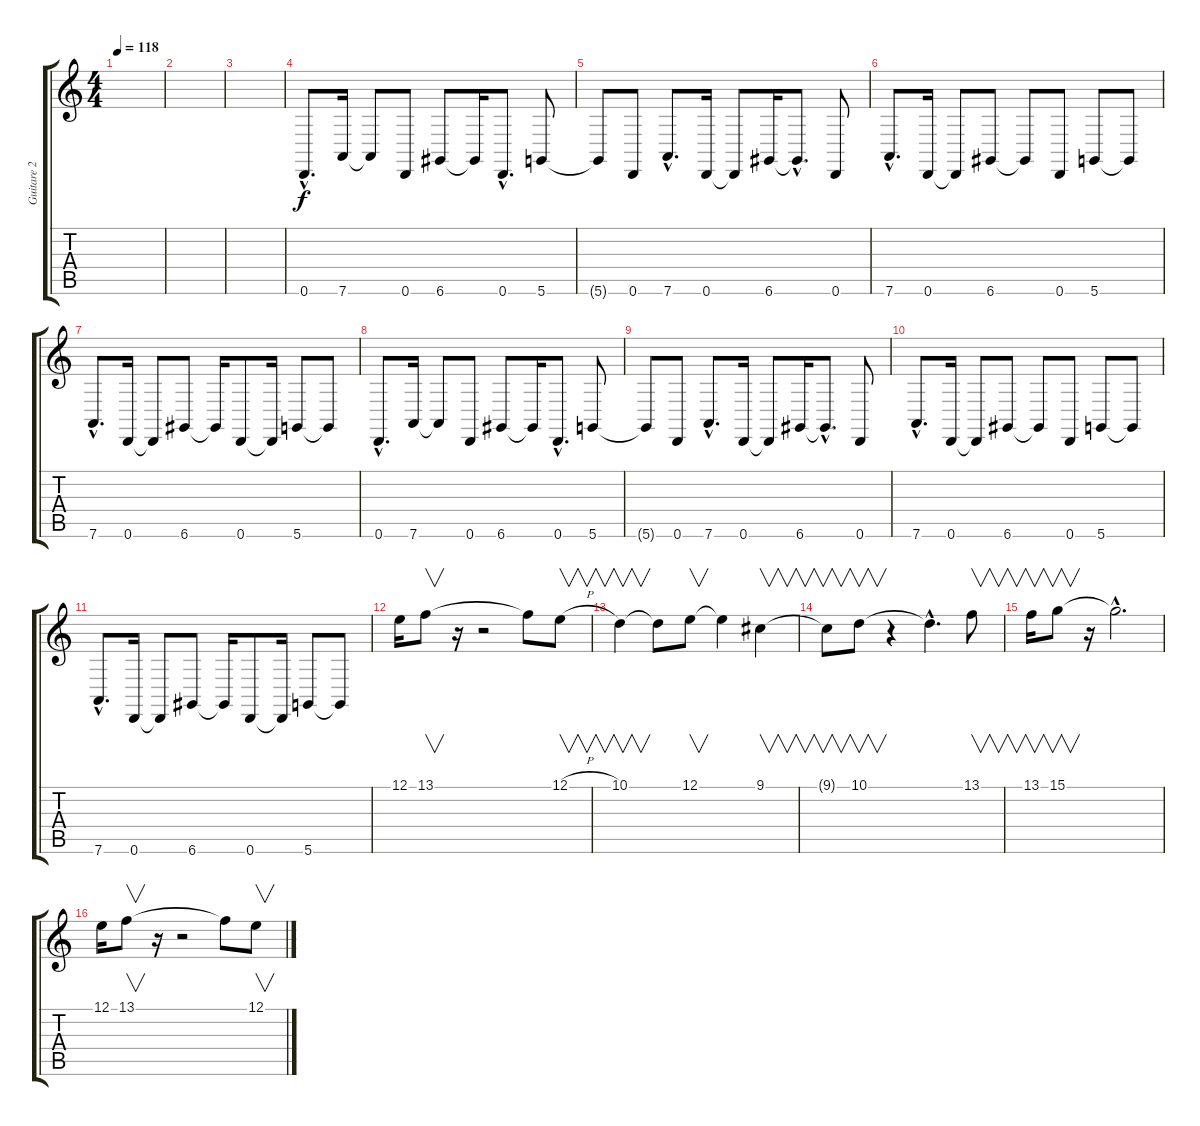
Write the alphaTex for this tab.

\track ("Guitare 2" "Guitare 2") {instrument lead5charang}
\staff {score tabs}
\tuning (E4 B3 G3 D3 A2 D2) {hide}
\ts (4 4)
\tempo 118
\clef g2
\ks c
|
|
|
0.6{hac}.8{d volume 14} 7.6.16 7.6{t}.8 0.6.8 6.6.8 6.6{t}.16 0.6{hac}.8{d} 5.6.8 |
5.6{t}.8 0.6.8 7.6{hac}.8{d} 0.6.16 0.6{t}.8 6.6.16 6.6{hac t}.8{d} 0.6.8 |
7.6{hac}.8{d} 0.6.16 0.6{t}.8 6.6.8 6.6{t}.8 0.6.8 5.6.8 5.6{t}.8 |
7.6{hac}.8{d} 0.6.16 0.6{t}.8 6.6.8 6.6{t}.16 0.6.8 0.6{t}.16 5.6.8 5.6{t}.8 |
0.6{hac}.8{d} 7.6.16 7.6{t}.8 0.6.8 6.6.8 6.6{t}.16 0.6{hac}.8{d} 5.6.8 |
5.6{t}.8 0.6.8 7.6{hac}.8{d} 0.6.16 0.6{t}.8 6.6.16 6.6{hac t}.8{d} 0.6.8 |
7.6{hac}.8{d} 0.6.16 0.6{t}.8 6.6.8 6.6{t}.8 0.6.8 5.6.8 5.6{t}.8 |
7.6{hac}.8{d} 0.6.16 0.6{t}.8 6.6.8 6.6{t}.16 0.6.8 0.6{t}.16 5.6.8 5.6{t}.8 |
12.1.16 13.1.8{v} r.16 r.2 13.1{t}.8 12.1{h}.8{v} |
10.1.4{v} 10.1{t}.8 12.1.8{v} 12.1{t}.4 9.1.4{v} |
9.1{t}.8{v} 10.1.8{v} r.4 10.1{hac t}.4{d} 13.1.8{v} |
13.1.16{v} 15.1.8{v} r.16 15.1{hac t}.2{d} |
12.1.16 13.1.8{v} r.16 r.2 13.1{t}.8 12.1{h}.8{v}
